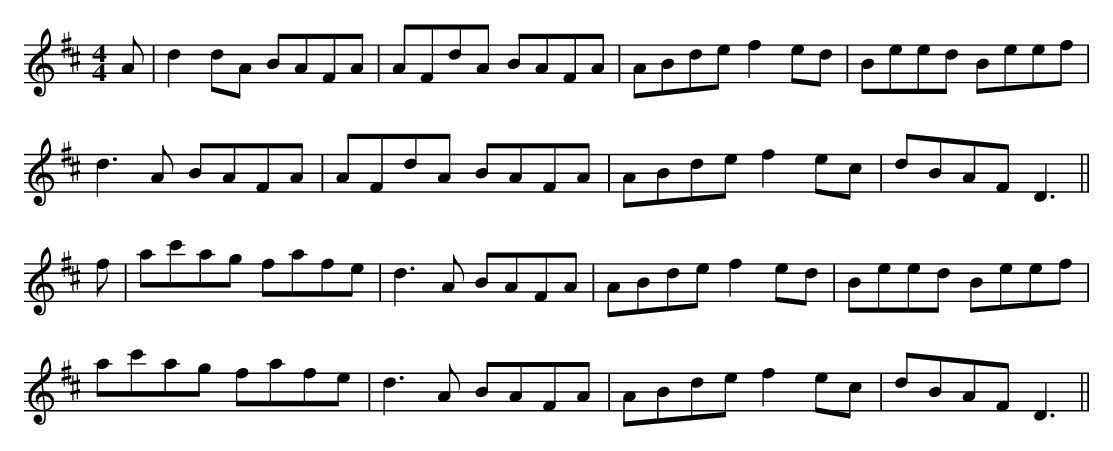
X:1
M:4/4
K:D
A|d2dA BAFA|AFdA BAFA|ABde f2ed|Beed Beef|
d3A BAFA|AFdA BAFA|ABde f2ec|dBAF D3||
f|ac'ag fafe|d3A BAFA|ABde f2ed|Beed Beef|
ac'ag fafe|d3A BAFA|ABde f2ec|dBAF D3||
